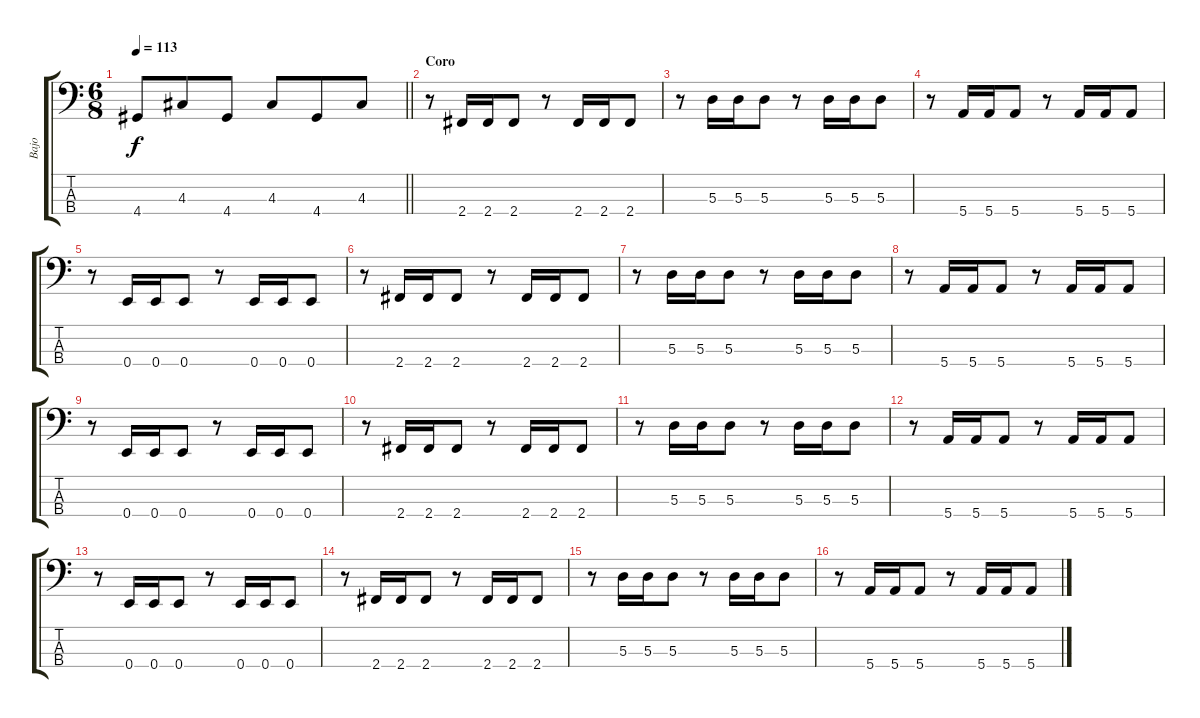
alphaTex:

\track ("Bajo" "Bajo") {instrument electricbassfinger}
\staff {score tabs}
\tuning (G2 D2 A1 E1) {hide}
\ts (6 8)
\tempo 113
\clef f4
\barLineRight lightlight
\ks c
4.4.8{dy f} 4.3.8 4.4.8 4.3.8 4.4.8 4.3.8 |
\section ("" "Coro")
r.8 2.4.16 2.4.16 2.4.8 r.8 2.4.16 2.4.16 2.4.8 |
r.8 5.3.16 5.3.16 5.3.8 r.8 5.3.16 5.3.16 5.3.8 |
r.8 5.4.16 5.4.16 5.4.8 r.8 5.4.16 5.4.16 5.4.8 |
r.8 0.4.16 0.4.16 0.4.8 r.8 0.4.16 0.4.16 0.4.8 |
r.8 2.4.16 2.4.16 2.4.8 r.8 2.4.16 2.4.16 2.4.8 |
r.8 5.3.16 5.3.16 5.3.8 r.8 5.3.16 5.3.16 5.3.8 |
r.8 5.4.16 5.4.16 5.4.8 r.8 5.4.16 5.4.16 5.4.8 |
r.8 0.4.16 0.4.16 0.4.8 r.8 0.4.16 0.4.16 0.4.8 |
r.8 2.4.16 2.4.16 2.4.8 r.8 2.4.16 2.4.16 2.4.8 |
r.8 5.3.16 5.3.16 5.3.8 r.8 5.3.16 5.3.16 5.3.8 |
r.8 5.4.16 5.4.16 5.4.8 r.8 5.4.16 5.4.16 5.4.8 |
r.8 0.4.16 0.4.16 0.4.8 r.8 0.4.16 0.4.16 0.4.8 |
r.8 2.4.16 2.4.16 2.4.8 r.8 2.4.16 2.4.16 2.4.8 |
r.8 5.3.16 5.3.16 5.3.8 r.8 5.3.16 5.3.16 5.3.8 |
r.8 5.4.16 5.4.16 5.4.8 r.8 5.4.16 5.4.16 5.4.8
